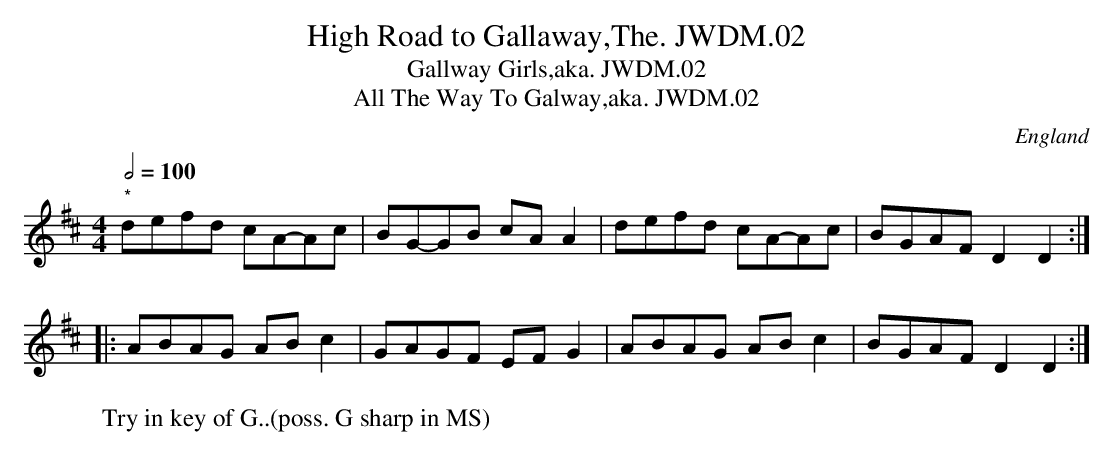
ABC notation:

X:1
T:High Road to Gallaway,The. JWDM.02
T:Gallway Girls,aka. JWDM.02
T:All The Way To Galway,aka. JWDM.02
L:1/8
M:4/4
O:England
Q:1/2=100
K:D
"*"defd cA-Ac|BG-GB cA A2|defd cA-Ac|BGAF D2D2:|!
|:ABAG AB c2|GAGF EF G2|ABAG AB c2|BGAF D2D2:|
W:Try in key of G..(poss. G sharp in MS)
